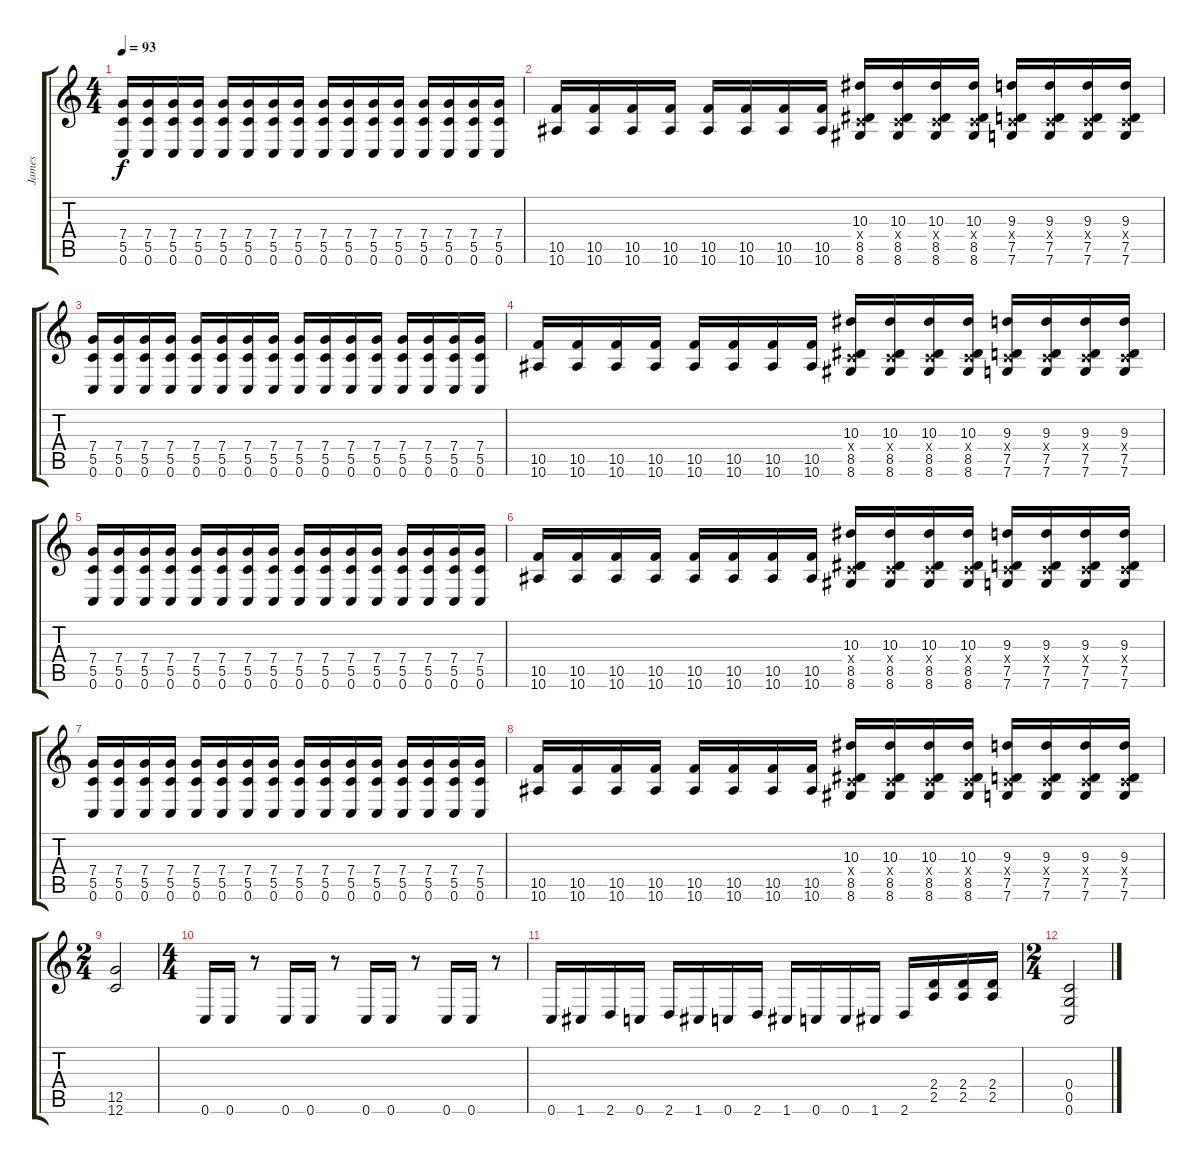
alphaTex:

\track ("James" "James") {instrument overdrivenguitar}
\staff {score tabs}
\tuning (D4 A3 F3 C3 G2 C2) {hide}
\ts (4 4)
\tempo 93
\clef g2
\ks c
(7.4 5.5 0.6).16{dy f} (7.4 5.5 0.6).16 (7.4 5.5 0.6).16 (7.4 5.5 0.6).16 (7.4 5.5 0.6).16 (7.4 5.5 0.6).16 (7.4 5.5 0.6).16 (7.4 5.5 0.6).16 (7.4 5.5 0.6).16 (7.4 5.5 0.6).16 (7.4 5.5 0.6).16 (7.4 5.5 0.6).16 (7.4 5.5 0.6).16 (7.4 5.5 0.6).16 (7.4 5.5 0.6).16 (7.4 5.5 0.6).16 |
(10.5 10.6).16 (10.5 10.6).16 (10.5 10.6).16 (10.5 10.6).16 (10.5 10.6).16 (10.5 10.6).16 (10.5 10.6).16 (10.5 10.6).16 (10.3 0.4{x} 8.5 8.6).16 (10.3 0.4{x} 8.5 8.6).16 (10.3 0.4{x} 8.5 8.6).16 (10.3 0.4{x} 8.5 8.6).16 (9.3 0.4{x} 7.5 7.6).16 (9.3 0.4{x} 7.5 7.6).16 (9.3 0.4{x} 7.5 7.6).16 (9.3 0.4{x} 7.5 7.6).16 |
(7.4 5.5 0.6).16 (7.4 5.5 0.6).16 (7.4 5.5 0.6).16 (7.4 5.5 0.6).16 (7.4 5.5 0.6).16 (7.4 5.5 0.6).16 (7.4 5.5 0.6).16 (7.4 5.5 0.6).16 (7.4 5.5 0.6).16 (7.4 5.5 0.6).16 (7.4 5.5 0.6).16 (7.4 5.5 0.6).16 (7.4 5.5 0.6).16 (7.4 5.5 0.6).16 (7.4 5.5 0.6).16 (7.4 5.5 0.6).16 |
(10.5 10.6).16 (10.5 10.6).16 (10.5 10.6).16 (10.5 10.6).16 (10.5 10.6).16 (10.5 10.6).16 (10.5 10.6).16 (10.5 10.6).16 (10.3 0.4{x} 8.5 8.6).16 (10.3 0.4{x} 8.5 8.6).16 (10.3 0.4{x} 8.5 8.6).16 (10.3 0.4{x} 8.5 8.6).16 (9.3 0.4{x} 7.5 7.6).16 (9.3 0.4{x} 7.5 7.6).16 (9.3 0.4{x} 7.5 7.6).16 (9.3 0.4{x} 7.5 7.6).16 |
(7.4 5.5 0.6).16 (7.4 5.5 0.6).16 (7.4 5.5 0.6).16 (7.4 5.5 0.6).16 (7.4 5.5 0.6).16 (7.4 5.5 0.6).16 (7.4 5.5 0.6).16 (7.4 5.5 0.6).16 (7.4 5.5 0.6).16 (7.4 5.5 0.6).16 (7.4 5.5 0.6).16 (7.4 5.5 0.6).16 (7.4 5.5 0.6).16 (7.4 5.5 0.6).16 (7.4 5.5 0.6).16 (7.4 5.5 0.6).16 |
(10.5 10.6).16 (10.5 10.6).16 (10.5 10.6).16 (10.5 10.6).16 (10.5 10.6).16 (10.5 10.6).16 (10.5 10.6).16 (10.5 10.6).16 (10.3 0.4{x} 8.5 8.6).16 (10.3 0.4{x} 8.5 8.6).16 (10.3 0.4{x} 8.5 8.6).16 (10.3 0.4{x} 8.5 8.6).16 (9.3 0.4{x} 7.5 7.6).16 (9.3 0.4{x} 7.5 7.6).16 (9.3 0.4{x} 7.5 7.6).16 (9.3 0.4{x} 7.5 7.6).16 |
(7.4 5.5 0.6).16 (7.4 5.5 0.6).16 (7.4 5.5 0.6).16 (7.4 5.5 0.6).16 (7.4 5.5 0.6).16 (7.4 5.5 0.6).16 (7.4 5.5 0.6).16 (7.4 5.5 0.6).16 (7.4 5.5 0.6).16 (7.4 5.5 0.6).16 (7.4 5.5 0.6).16 (7.4 5.5 0.6).16 (7.4 5.5 0.6).16 (7.4 5.5 0.6).16 (7.4 5.5 0.6).16 (7.4 5.5 0.6).16 |
(10.5 10.6).16 (10.5 10.6).16 (10.5 10.6).16 (10.5 10.6).16 (10.5 10.6).16 (10.5 10.6).16 (10.5 10.6).16 (10.5 10.6).16 (10.3 0.4{x} 8.5 8.6).16 (10.3 0.4{x} 8.5 8.6).16 (10.3 0.4{x} 8.5 8.6).16 (10.3 0.4{x} 8.5 8.6).16 (9.3 0.4{x} 7.5 7.6).16 (9.3 0.4{x} 7.5 7.6).16 (9.3 0.4{x} 7.5 7.6).16 (9.3 0.4{x} 7.5 7.6).16 |
\ts (2 4)
(12.5 12.6).2 |
\ts (4 4)
0.6.16 0.6.16 r.8 0.6.16 0.6.16 r.8 0.6.16 0.6.16 r.8 0.6.16 0.6.16 r.8 |
0.6.16 1.6.16 2.6.16 0.6.16 2.6.16 1.6.16 0.6.16 2.6.16 1.6.16 0.6.16 0.6.16 1.6.16 2.6.16 (2.4 2.5).16 (2.4 2.5).16 (2.4 2.5).16 |
\ts (2 4)
(0.4 0.5 0.6).2{volume 0}
